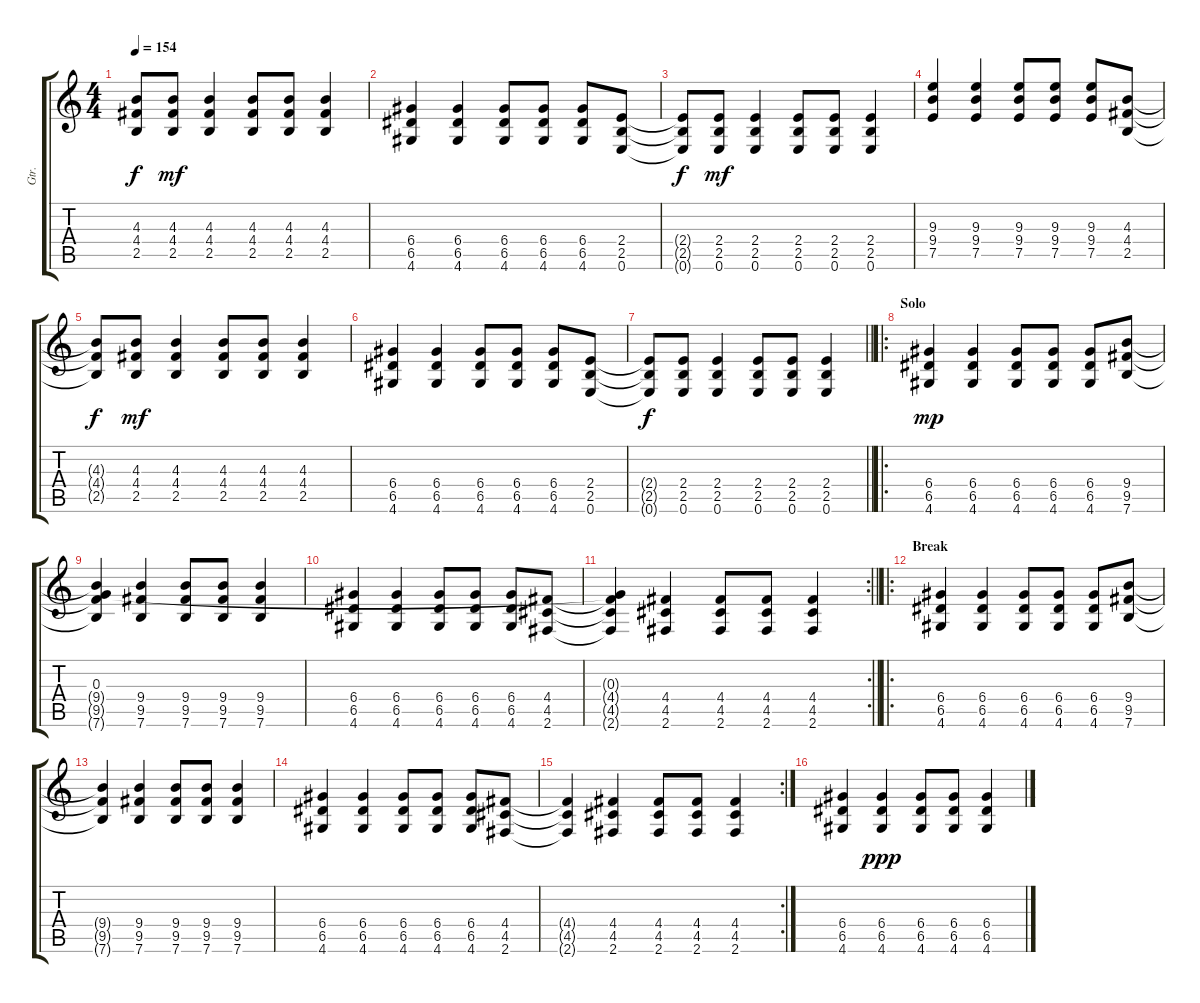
\track ("Gtr." "Gtr.") {instrument overdrivenguitar}
\staff {score tabs}
\tuning (E4 B3 G3 D3 A2 E2) {hide}
\ts (4 4)
\tempo 154
\clef g2
\ks c
(4.3{t} 4.4{t} 2.5{t}).8{dy f} (4.3 4.4 2.5).8{dy mf} (4.3 4.4 2.5).4 (4.3 4.4 2.5).8 (4.3 4.4 2.5).8 (4.3 4.4 2.5).4 |
(6.4 6.5 4.6).4 (6.4 6.5 4.6).4 (6.4 6.5 4.6).8 (6.4 6.5 4.6).8 (6.4 6.5 4.6).8 (2.4 2.5 0.6).8 |
(2.4{t} 2.5{t} 0.6{t}).8{dy f} (2.4 2.5 0.6).8{dy mf} (2.4 2.5 0.6).4 (2.4 2.5 0.6).8 (2.4 2.5 0.6).8 (2.4 2.5 0.6).4 |
(9.3 9.4 7.5).4 (9.3 9.4 7.5).4 (9.3 9.4 7.5).8 (9.3 9.4 7.5).8 (9.3 9.4 7.5).8 (4.3 4.4 2.5).8 |
(4.3{t} 4.4{t} 2.5{t}).8{dy f} (4.3 4.4 2.5).8{dy mf} (4.3 4.4 2.5).4 (4.3 4.4 2.5).8 (4.3 4.4 2.5).8 (4.3 4.4 2.5).4 |
(6.4 6.5 4.6).4 (6.4 6.5 4.6).4 (6.4 6.5 4.6).8 (6.4 6.5 4.6).8 (6.4 6.5 4.6).8 (2.4 2.5 0.6).8 |
\barLineRight lightlight
(2.4{t} 2.5{t} 0.6{t}).8{dy f} (2.4 2.5 0.6).8 (2.4 2.5 0.6).4 (2.4 2.5 0.6).8 (2.4 2.5 0.6).8 (2.4 2.5 0.6).4 |
\ro
\section ("" "Solo")
(6.4 6.5 4.6).4{dy mp} (6.4 6.5 4.6).4 (6.4 6.5 4.6).8 (6.4 6.5 4.6).8 (6.4 6.5 4.6).8 (9.4 9.5 7.6).8 |
(0.3 9.4{t} 9.5{t} 7.6{t}).4 (9.4 9.5 7.6).4 (9.4 9.5 7.6).8 (9.4 9.5 7.6).8 (9.4 9.5 7.6).4 |
(6.4 6.5 4.6).4 (6.4 6.5 4.6).4 (6.4 6.5 4.6).8 (6.4 6.5 4.6).8 (6.4 6.5 4.6).8 (4.4 4.5 2.6).8 |
\rc 2
\barLineRight lightlight
(0.3{t} 4.4{t} 4.5{t} 2.6{t}).4 (4.4 4.5 2.6).4 (4.4 4.5 2.6).8 (4.4 4.5 2.6).8 (4.4 4.5 2.6).4 |
\ro
\section ("" "Break")
(6.4 6.5 4.6).4 (6.4 6.5 4.6).4 (6.4 6.5 4.6).8 (6.4 6.5 4.6).8 (6.4 6.5 4.6).8 (9.4 9.5 7.6).8 |
(9.4{t} 9.5{t} 7.6{t}).4 (9.4 9.5 7.6).4 (9.4 9.5 7.6).8 (9.4 9.5 7.6).8 (9.4 9.5 7.6).4 |
(6.4 6.5 4.6).4 (6.4 6.5 4.6).4 (6.4 6.5 4.6).8 (6.4 6.5 4.6).8 (6.4 6.5 4.6).8 (4.4 4.5 2.6).8 |
\rc 2
(4.4{t} 4.5{t} 2.6{t}).4 (4.4 4.5 2.6).4 (4.4 4.5 2.6).8 (4.4 4.5 2.6).8 (4.4 4.5 2.6).4 |
(6.4 6.5 4.6).4 (6.4 6.5 4.6).4{dy ppp} (6.4 6.5 4.6).8 (6.4 6.5 4.6).8 (6.4 6.5 4.6).4
